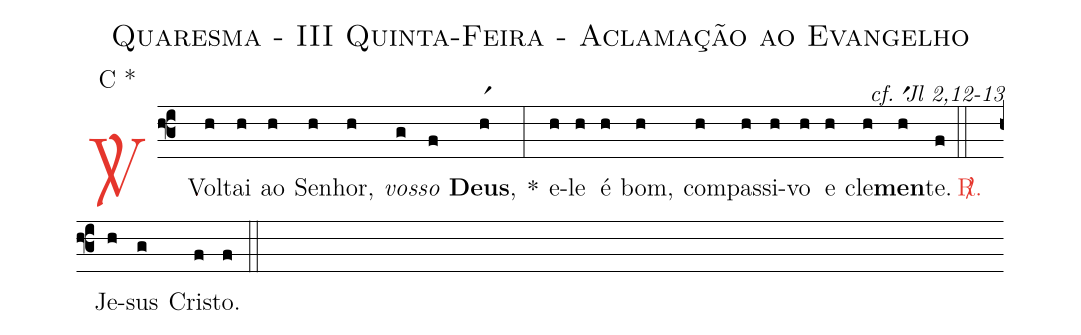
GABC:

name: Quaresma - III Quinta-Feira - Aclamação ao Evangelho;
mode: C *;
commentary: cf. Jl 2,12-13;
%%
(f3)

<c><sp>V/</sp>.</c>() Vol(h)tai(h) ao(h) Se(h)nhor,(h) <i>vos</i>(g)<i>so</i>(f) <b>Deus</b>,(hr1) *(:)
e(h)le(h) é(h) bom,(h) com(h)pas(h)si(h)vo(h) e(h) cle(h)<b>men</b>(hr1)te.(f)

(::)

<c><sp>R/</sp>.</c>() Je(h)sus(g) Cris(f)to.(f)

(::)
